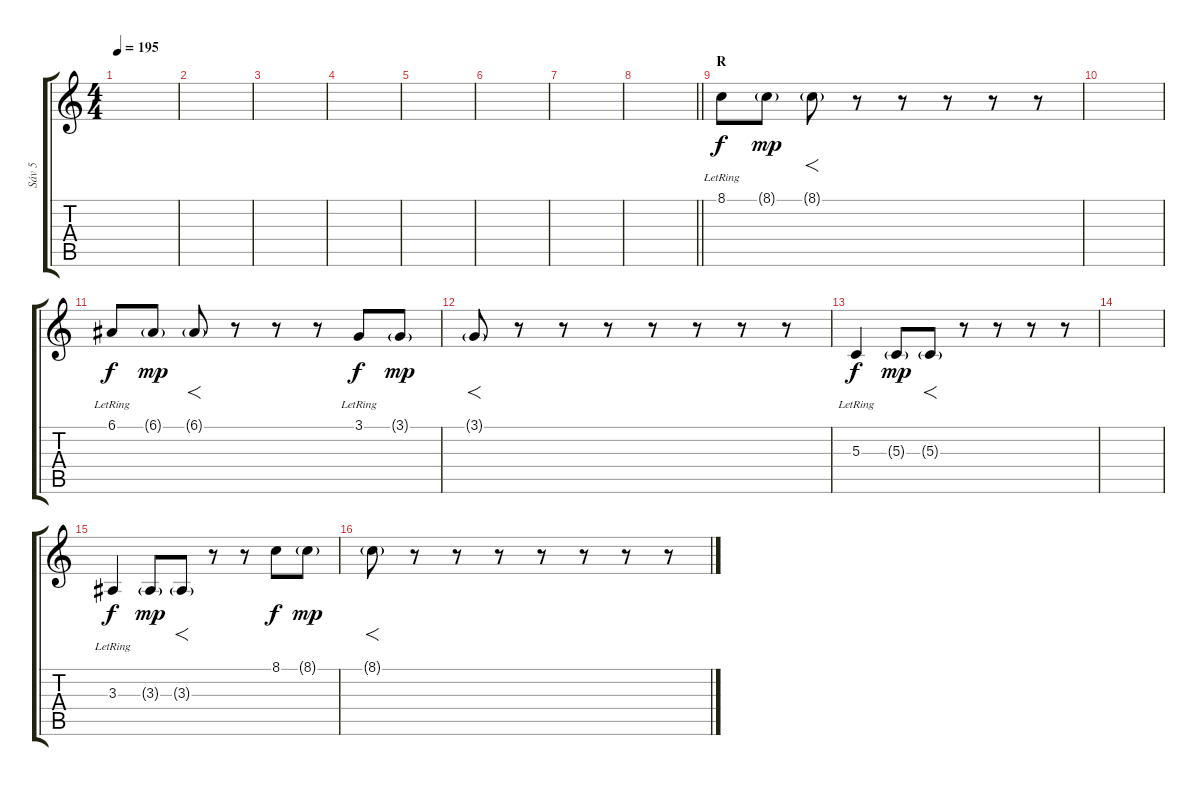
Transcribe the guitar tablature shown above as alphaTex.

\track ("Sáv 5" "Sáv 5") {instrument lead1square}
\staff {score tabs}
\tuning (E4 B3 G3 D3 A2 E2) {hide}
\ts (4 4)
\tempo 195
\clef g2
\ks c
|
|
|
|
|
|
|
\barLineRight lightlight
|
\section ("" "R")
8.1{lr}.8 8.1{g}.8{dy mp} 8.1{g}.8{f} r.8 r.8 r.8 r.8 r.8 |
|
6.1{lr}.8{dy f} 6.1{g}.8{dy mp} 6.1{g}.8{f} r.8 r.8 r.8 3.1{lr}.8{dy f} 3.1{g}.8{dy mp} |
3.1{g}.8{f} r.8 r.8 r.8 r.8 r.8 r.8 r.8 |
5.3{lr}.4{dy f} 5.3{g}.8{dy mp} 5.3{g}.8{f} r.8 r.8 r.8 r.8 |
|
3.3{lr}.4{dy f} 3.3{g}.8{dy mp} 3.3{g}.8{f} r.8 r.8 8.1.8{dy f} 8.1{g}.8{dy mp} |
8.1{g}.8{f} r.8 r.8 r.8 r.8 r.8 r.8 r.8
